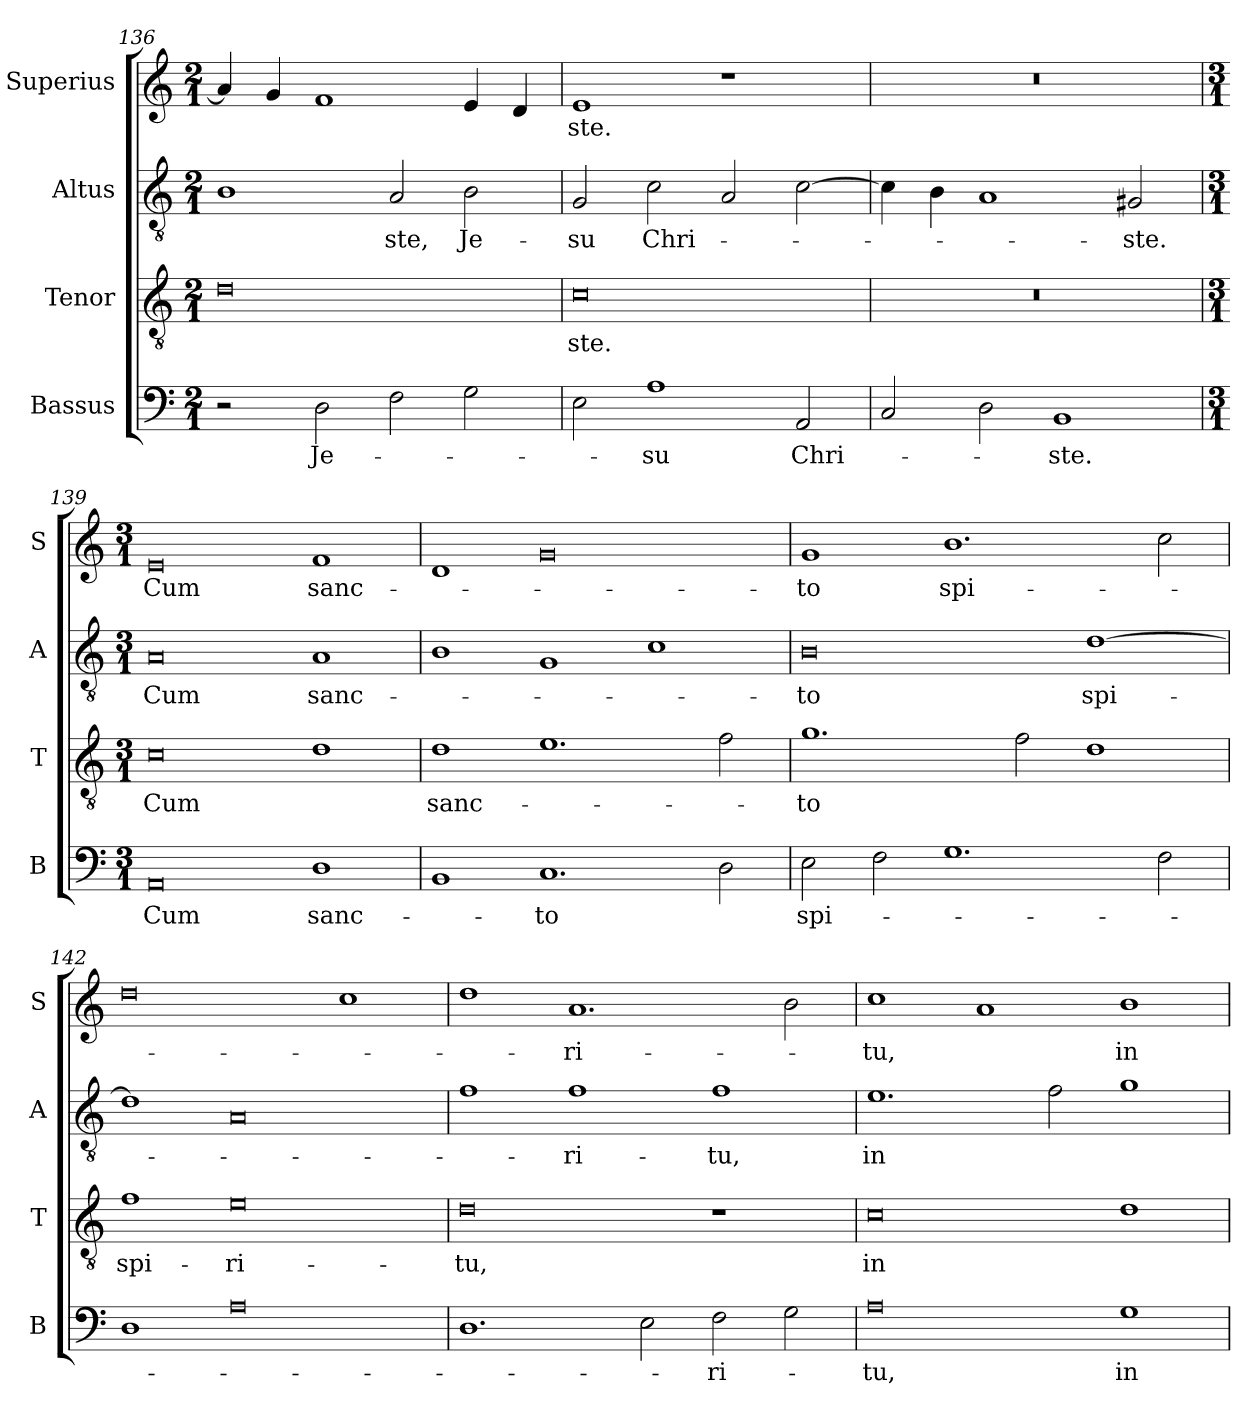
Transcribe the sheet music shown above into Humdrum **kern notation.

**kern	**text	**kern	**text	**kern	**text	**kern	**text
*part4	*part4	*part3	*part3	*part2	*part2	*part1	*part1
*staff4	*staff4	*staff3	*staff3	*staff2	*staff2	*staff1	*staff1
*I"Bassus	*	*I"Tenor	*	*I"Altus	*	*I"Superius	*
*I'B	*	*I'T	*	*I'A	*	*I'S	*
*clefF4	*	*clefGv2	*	*clefGv2	*	*clefG2	*
*k[]	*	*k[]	*	*k[]	*	*k[]	*
*M2/1	*	*M2/1	*	*M2/1	*	*M2/1	*
=136	=136	=136	=136	=136	=136	=136	=136
2r	.	0d	.	1B	.	4a/]	.
.	.	.	.	.	.	4g/	.
2D\	Je-	.	.	.	.	1f	.
2F\	.	.	.	2A/	-ste,	.	.
2G\	.	.	.	2B\	Je-	4e/	.
.	.	.	.	.	.	4d/	.
=137	=137	=137	=137	=137	=137	=137	=137
2E\	.	0c	-ste.	2G/	-su	1e	-ste.
1A	-su	.	.	2c\	Chri-	.	.
.	.	.	.	2A/	.	1r	.
2AA/	Chri-	.	.	[2c\	.	.	.
=138	=138	=138	=138	=138	=138	=138	=138
2C/	.	0r	.	4c\]	.	0r	.
.	.	.	.	4B\	.	.	.
2D\	.	.	.	1A	.	.	.
1BB	-ste.	.	.	.	.	.	.
.	.	.	.	2G#X/	-ste.	.	.
=139	=139	=139	=139	=139	=139	=139	=139
*M3/1	*	*M3/1	*	*M3/1	*	*M3/1	*
0AA	Cum	0c	Cum	0A	Cum	0e	Cum
1D	sanc-	1d	.	1A	sanc-	1f	sanc-
=140	=140	=140	=140	=140	=140	=140	=140
1BB	.	1d	sanc-	1B	.	1d	.
1.C	-to	1.e	.	1G	.	0g	.
.	.	.	.	1c	.	.	.
2D\	.	2f\	.	.	.	.	.
=141	=141	=141	=141	=141	=141	=141	=141
2E\	spi-	1.g	-to	0B	-to	1g	-to
2F\	.	.	.	.	.	.	.
1.G	.	.	.	.	.	1.b	spi-
.	.	2f\	.	.	.	.	.
.	.	1d	.	[1d	spi-	.	.
2F\	.	.	.	.	.	2cc\	.
=142	=142	=142	=142	=142	=142	=142	=142
1D	.	1f	spi-	1d]	.	0dd	.
0A	.	0e	-ri-	0A	.	.	.
.	.	.	.	.	.	1cc	.
=143	=143	=143	=143	=143	=143	=143	=143
1.D	.	0d	-tu,	1f	.	1dd	.
.	.	.	.	1f	-ri-	1.a	-ri-
2E\	.	.	.	.	.	.	.
2F\	-ri-	1r	.	1f	-tu,	.	.
2G\	.	.	.	.	.	2b\	.
=144	=144	=144	=144	=144	=144	=144	=144
0A	-tu,	0c	in	1.e	in	1cc	-tu,
.	.	.	.	.	.	1a	.
.	.	.	.	2f\	.	.	.
1G	in	1d	.	1g	.	1b	in
=	=	=	=	=	=	=	=
*-	*-	*-	*-	*-	*-	*-	*-
